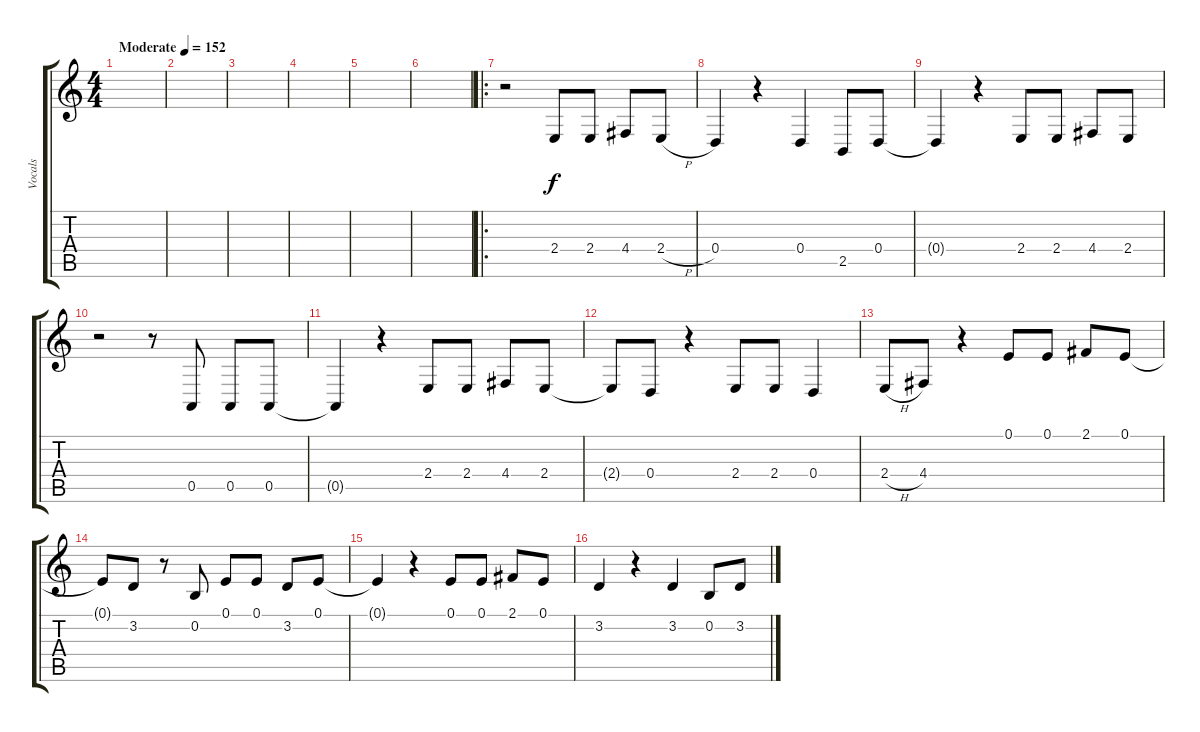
\track ("Vocals" "Vocals") {instrument clarinet}
\staff {score tabs}
\tuning (E4 B3 G3 D3 A2 E2) {hide}
\ts (4 4)
\tempo (152 "Moderate")
\clef g2
\ks c
|
|
|
|
|
|
\ro
r.2 2.4.8 2.4.8 4.4.8 2.4{h}.8 |
0.4.4 r.4 0.4.4 2.5.8 0.4.8 |
0.4{t}.4 r.4 2.4.8 2.4.8 4.4.8 2.4.8 |
r.2 r.8 0.5.8 0.5.8 0.5.8 |
0.5{t}.4 r.4 2.4.8 2.4.8 4.4.8 2.4.8 |
2.4{t}.8 0.4.8 r.4 2.4.8 2.4.8 0.4.4 |
2.4{h}.8 4.4.8 r.4 0.1.8 0.1.8 2.1.8 0.1.8 |
0.1{t}.8 3.2.8 r.8 0.2.8 0.1.8 0.1.8 3.2.8 0.1.8 |
0.1{t}.4 r.4 0.1.8 0.1.8 2.1.8 0.1.8 |
3.2.4 r.4 3.2.4 0.2.8 3.2{h}.8
